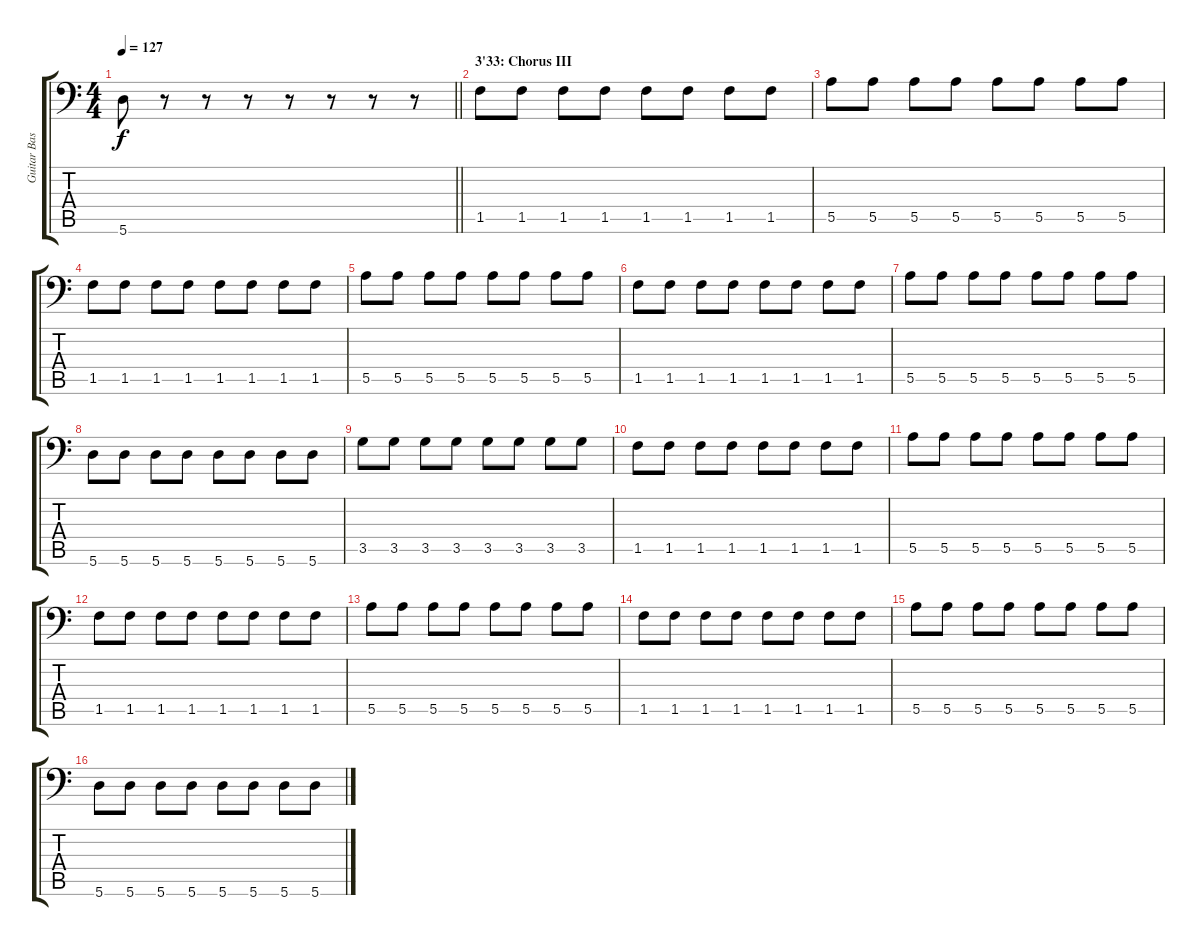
\track ("Guitar Bass" "Guitar Bas") {instrument electricbassfinger}
\staff {score tabs}
\tuning (B3 Gb3 D3 A2 E2 A1) {hide}
\ts (4 4)
\tempo 127
\clef f4
\barLineRight lightlight
\ks c
5.6.8{dy f} r.8 r.8 r.8 r.8 r.8 r.8 r.8 |
\section ("" "3'33: Chorus III")
1.5.8 1.5.8 1.5.8 1.5.8 1.5.8 1.5.8 1.5.8 1.5.8 |
5.5.8 5.5.8 5.5.8 5.5.8 5.5.8 5.5.8 5.5.8 5.5.8 |
1.5.8 1.5.8 1.5.8 1.5.8 1.5.8 1.5.8 1.5.8 1.5.8 |
5.5.8 5.5.8 5.5.8 5.5.8 5.5.8 5.5.8 5.5.8 5.5.8 |
1.5.8 1.5.8 1.5.8 1.5.8 1.5.8 1.5.8 1.5.8 1.5.8 |
5.5.8 5.5.8 5.5.8 5.5.8 5.5.8 5.5.8 5.5.8 5.5.8 |
5.6.8 5.6.8 5.6.8 5.6.8 5.6.8 5.6.8 5.6.8 5.6.8 |
3.5.8 3.5.8 3.5.8 3.5.8 3.5.8 3.5.8 3.5.8 3.5.8 |
1.5.8 1.5.8 1.5.8 1.5.8 1.5.8 1.5.8 1.5.8 1.5.8 |
5.5.8 5.5.8 5.5.8 5.5.8 5.5.8 5.5.8 5.5.8 5.5.8 |
1.5.8 1.5.8 1.5.8 1.5.8 1.5.8 1.5.8 1.5.8 1.5.8 |
5.5.8 5.5.8 5.5.8 5.5.8 5.5.8 5.5.8 5.5.8 5.5.8 |
1.5.8 1.5.8 1.5.8 1.5.8 1.5.8 1.5.8 1.5.8 1.5.8 |
5.5.8 5.5.8 5.5.8 5.5.8 5.5.8 5.5.8 5.5.8 5.5.8 |
5.6.8 5.6.8 5.6.8 5.6.8 5.6.8 5.6.8 5.6.8 5.6.8
